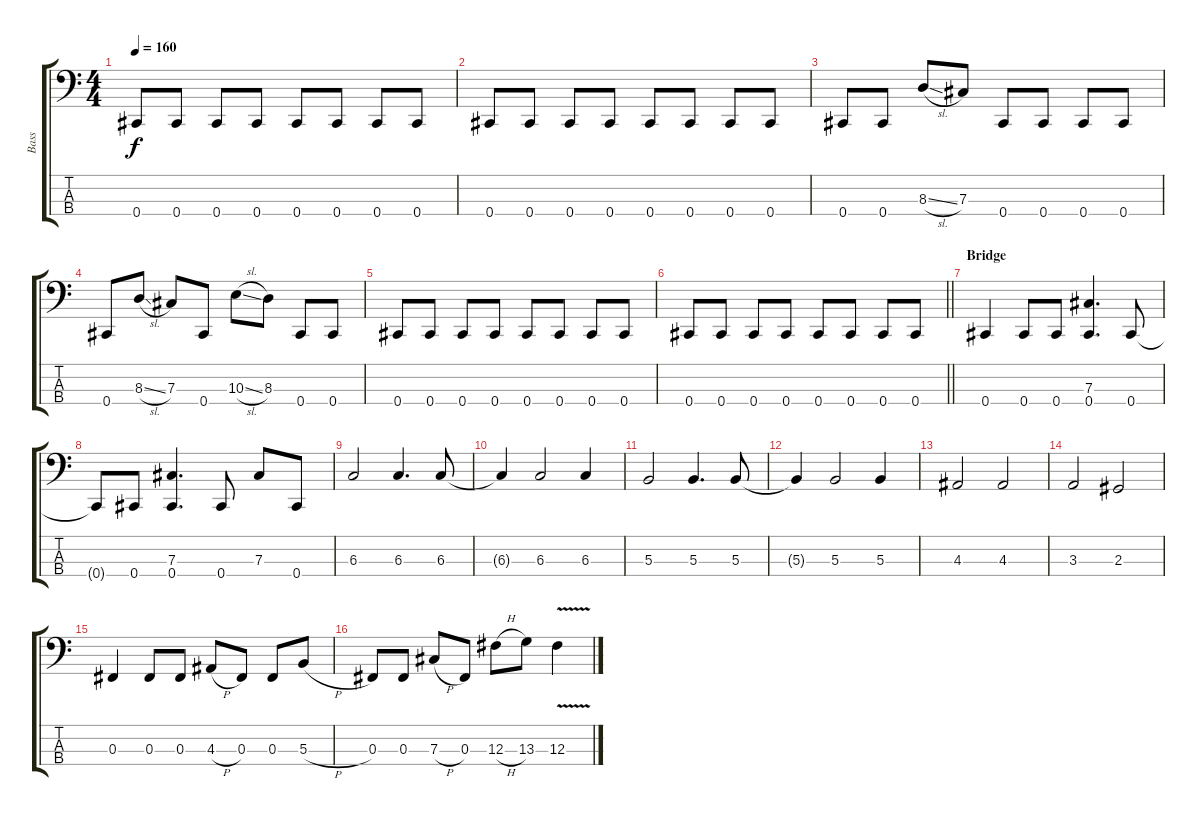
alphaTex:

\track ("Bass" "Bass") {instrument electricbasspick}
\staff {score tabs}
\tuning (E2 B1 Gb1 Db1) {hide}
\ts (4 4)
\tempo 160
\clef f4
\ks c
0.4.8{dy f} 0.4.8 0.4.8 0.4.8 0.4.8 0.4.8 0.4.8 0.4.8 |
0.4.8 0.4.8 0.4.8 0.4.8 0.4.8 0.4.8 0.4.8 0.4.8 |
0.4.8 0.4.8 8.3{sl}.8 7.3.8 0.4.8 0.4.8 0.4.8 0.4.8 |
0.4.8 8.3{sl}.8 7.3.8 0.4.8 10.3{sl}.8 8.3.8 0.4.8 0.4.8 |
0.4.8 0.4.8 0.4.8 0.4.8 0.4.8 0.4.8 0.4.8 0.4.8 |
\barLineRight lightlight
0.4.8 0.4.8 0.4.8 0.4.8 0.4.8 0.4.8 0.4.8 0.4.8 |
\section ("" "Bridge")
0.4.4 0.4.8 0.4.8 (7.3 0.4).4{d} 0.4.8 |
0.4{t}.8 0.4.8 (7.3 0.4).4{d} 0.4.8 7.3.8 0.4.8 |
6.3.2 6.3.4{d} 6.3.8 |
6.3{t}.4 6.3.2 6.3.4 |
5.3.2 5.3.4{d} 5.3.8 |
5.3{t}.4 5.3.2 5.3.4 |
4.3.2 4.3.2 |
3.3.2 2.3.2 |
0.3.4 0.3.8 0.3.8 4.3{h}.8 0.3.8 0.3.8 5.3{h}.8 |
0.3.8 0.3.8 7.3{h}.8 0.3.8 12.3{h}.8 13.3.8 12.3{v}.4
